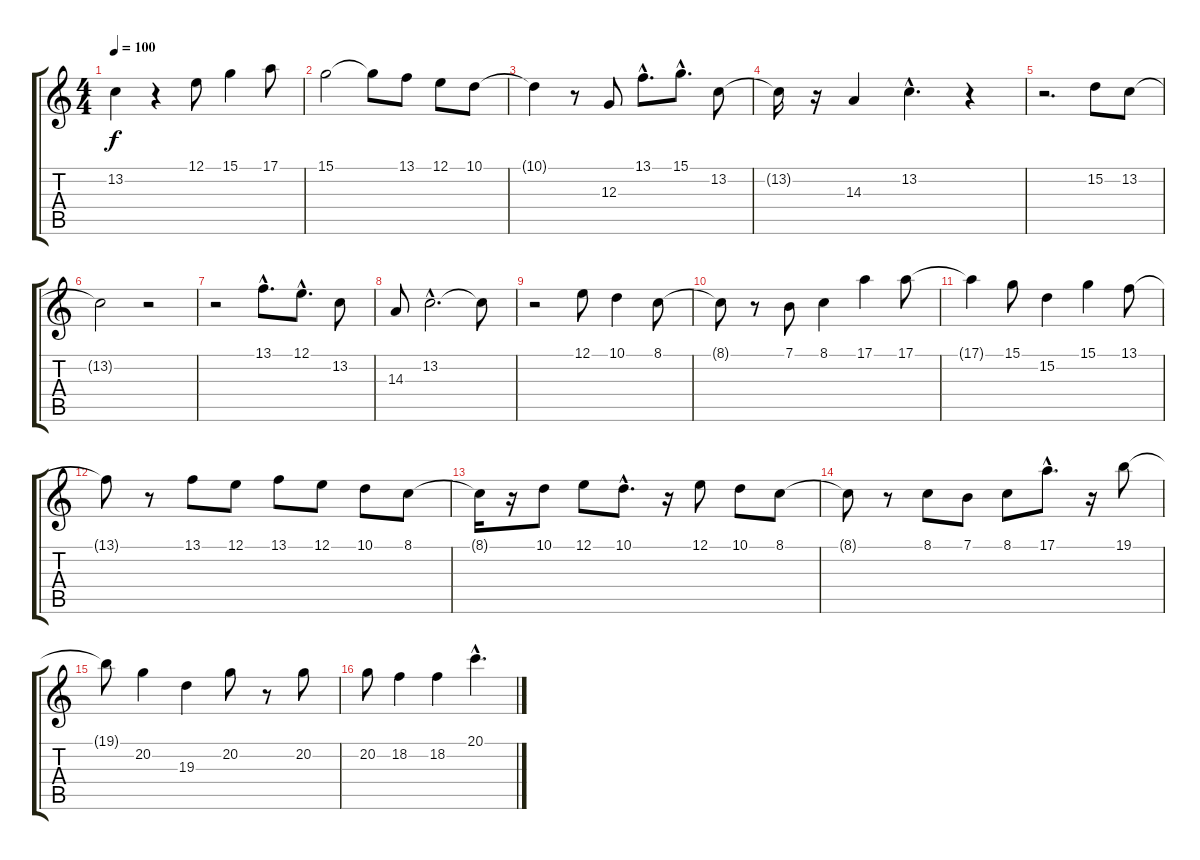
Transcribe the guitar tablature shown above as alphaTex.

\track "" {instrument brightacousticpiano}
\staff {score tabs}
\tuning (E4 B3 G3 D3 A2 E2) {hide}
\ts (4 4)
\tempo 100
\clef g2
\ks c
13.2{t}.4{dy f} r.4 12.1.8 15.1.4 17.1.8 |
15.1.2 15.1{t}.8 13.1.8 12.1.8 10.1.8 |
10.1{t}.4 r.8 12.3.8 13.1{hac}.8{d} 15.1{hac}.8{d} 13.2.8 |
13.2{t}.16 r.16 14.3.4 13.2{hac}.4{d} r.4 |
r.2{d} 15.2.8 13.2.8 |
13.2{t}.2 r.2 |
r.2 13.1{hac}.8{d} 12.1{hac}.8{d} 13.2.8 |
14.3.8 13.2{hac}.2{d} 13.2{t}.8 |
r.2 12.1.8 10.1.4 8.1.8 |
8.1{t}.8 r.8 7.1.8 8.1.4 17.1.4 17.1.8 |
17.1{t}.4 15.1.8 15.2.4 15.1.4 13.1.8 |
13.1{t}.8 r.8 13.1.8 12.1.8 13.1.8 12.1.8 10.1.8 8.1.8 |
8.1{t}.16 r.16 10.1.8 12.1.8 10.1{hac}.8{d} r.16 12.1.8 10.1.8 8.1.8 |
8.1{t}.8 r.8 8.1.8 7.1.8 8.1.8 17.1{hac}.8{d} r.16 19.1.8 |
19.1{t}.8 20.2.4 19.3.4 20.2.8 r.8 20.2.8 |
20.2.8 18.2.4 18.2.4 20.1{hac}.4{d}
